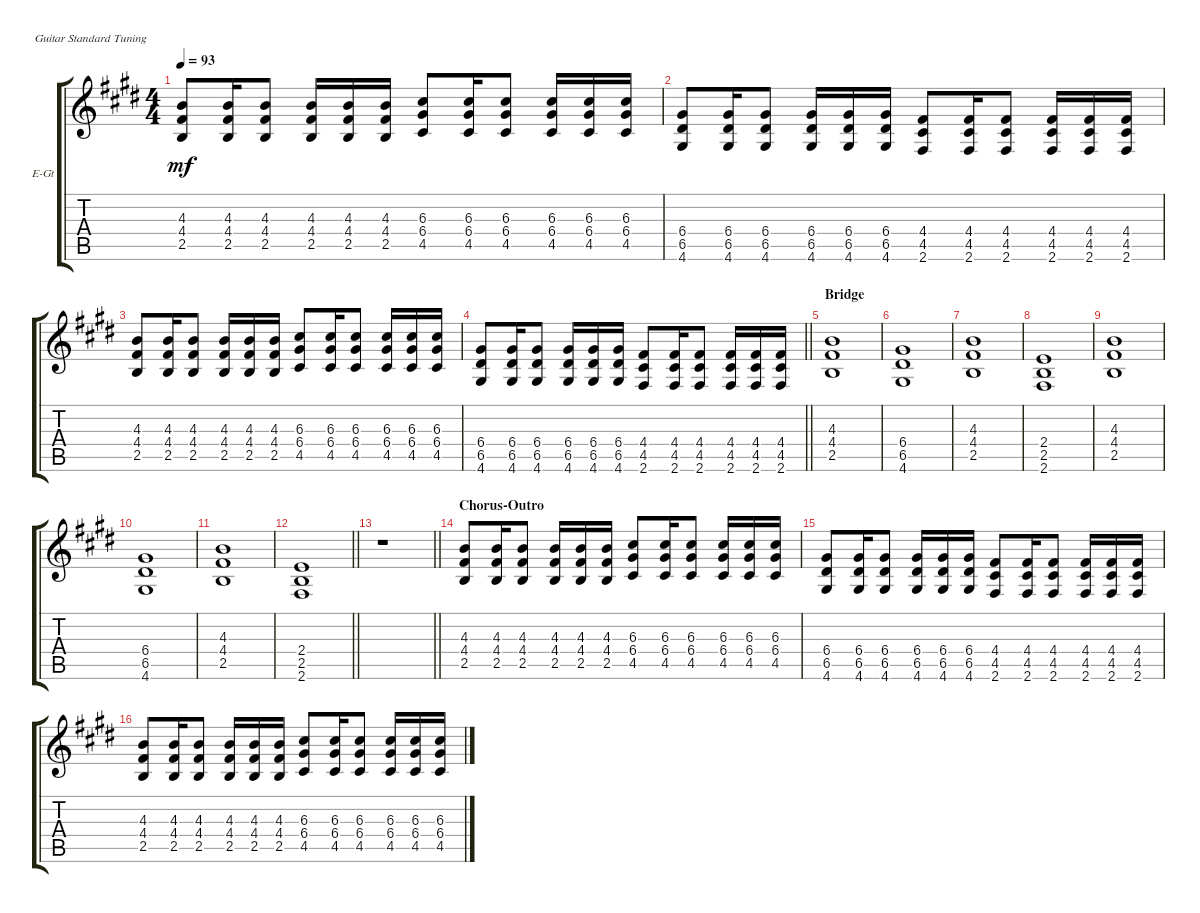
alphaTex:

\defaultSystemsLayout 4
\bracketExtendMode groupsimilarinstruments
\firstSystemTrackNameOrientation horizontal
\otherSystemsTrackNameOrientation horizontal
\track ("Electric Guitar" "E-Gt") {instrument overdrivenguitar}
\staff {score tabs}
\tuning (E4 B3 G3 D3 A2 E2)
\ts (4 4)
\tempo 93
\clef g2
\ks e
(2.5 4.4 4.3).8{dy mf} (2.5 4.4 4.3).16 (2.5 4.4 4.3).8 (2.5 4.4 4.3).16 (2.5 4.4 4.3).16 (2.5 4.4 4.3).16 (6.3 6.4 4.5).8 (6.3 6.4 4.5).16 (6.3 6.4 4.5).8 (6.3 6.4 4.5).16 (6.3 6.4 4.5).16 (6.3 6.4 4.5).16 |
(6.5 6.4 4.6).8 (6.5 6.4 4.6).16 (6.5 6.4 4.6).8 (6.5 6.4 4.6).16 (6.5 6.4 4.6).16 (6.5 6.4 4.6).16 (2.6 4.5 4.4).8 (2.6 4.5 4.4).16 (2.6 4.5 4.4).8 (2.6 4.5 4.4).16 (2.6 4.5 4.4).16 (2.6 4.5 4.4).16 |
(2.5 4.4 4.3).8 (2.5 4.4 4.3).16 (2.5 4.4 4.3).8 (2.5 4.4 4.3).16 (2.5 4.4 4.3).16 (2.5 4.4 4.3).16 (6.3 6.4 4.5).8 (6.3 6.4 4.5).16 (6.3 6.4 4.5).8 (6.3 6.4 4.5).16 (6.3 6.4 4.5).16 (6.3 6.4 4.5).16 |
\barLineRight lightlight
(6.5 6.4 4.6).8 (6.5 6.4 4.6).16 (6.5 6.4 4.6).8 (6.5 6.4 4.6).16 (6.5 6.4 4.6).16 (6.5 6.4 4.6).16 (2.6 4.5 4.4).8 (2.6 4.5 4.4).16 (2.6 4.5 4.4).8 (2.6 4.5 4.4).16 (2.6 4.5 4.4).16 (2.6 4.5 4.4).16 |
\section ("" "Bridge")
(2.5 4.4 4.3).1 |
(6.5 6.4 4.6).1 |
(2.5 4.4 4.3).1 |
(2.5 2.4 2.6).1 |
(2.5 4.4 4.3).1 |
(6.5 6.4 4.6).1 |
(2.5 4.4 4.3).1 |
\barLineRight lightlight
(2.5 2.4 2.6).1 |
\barLineRight lightlight
r.1 |
\section ("" "Chorus-Outro")
(2.5 4.4 4.3).8 (2.5 4.4 4.3).16 (2.5 4.4 4.3).8 (2.5 4.4 4.3).16 (2.5 4.4 4.3).16 (2.5 4.4 4.3).16 (6.3 6.4 4.5).8 (6.3 6.4 4.5).16 (6.3 6.4 4.5).8 (6.3 6.4 4.5).16 (6.3 6.4 4.5).16 (6.3 6.4 4.5).16 |
(6.5 6.4 4.6).8 (6.5 6.4 4.6).16 (6.5 6.4 4.6).8 (6.5 6.4 4.6).16 (6.5 6.4 4.6).16 (6.5 6.4 4.6).16 (2.6 4.5 4.4).8 (2.6 4.5 4.4).16 (2.6 4.5 4.4).8 (2.6 4.5 4.4).16 (2.6 4.5 4.4).16 (2.6 4.5 4.4).16 |
(2.5 4.4 4.3).8 (2.5 4.4 4.3).16 (2.5 4.4 4.3).8 (2.5 4.4 4.3).16 (2.5 4.4 4.3).16 (2.5 4.4 4.3).16 (6.3 6.4 4.5).8 (6.3 6.4 4.5).16 (6.3 6.4 4.5).8 (6.3 6.4 4.5).16 (6.3 6.4 4.5).16 (6.3 6.4 4.5).16
